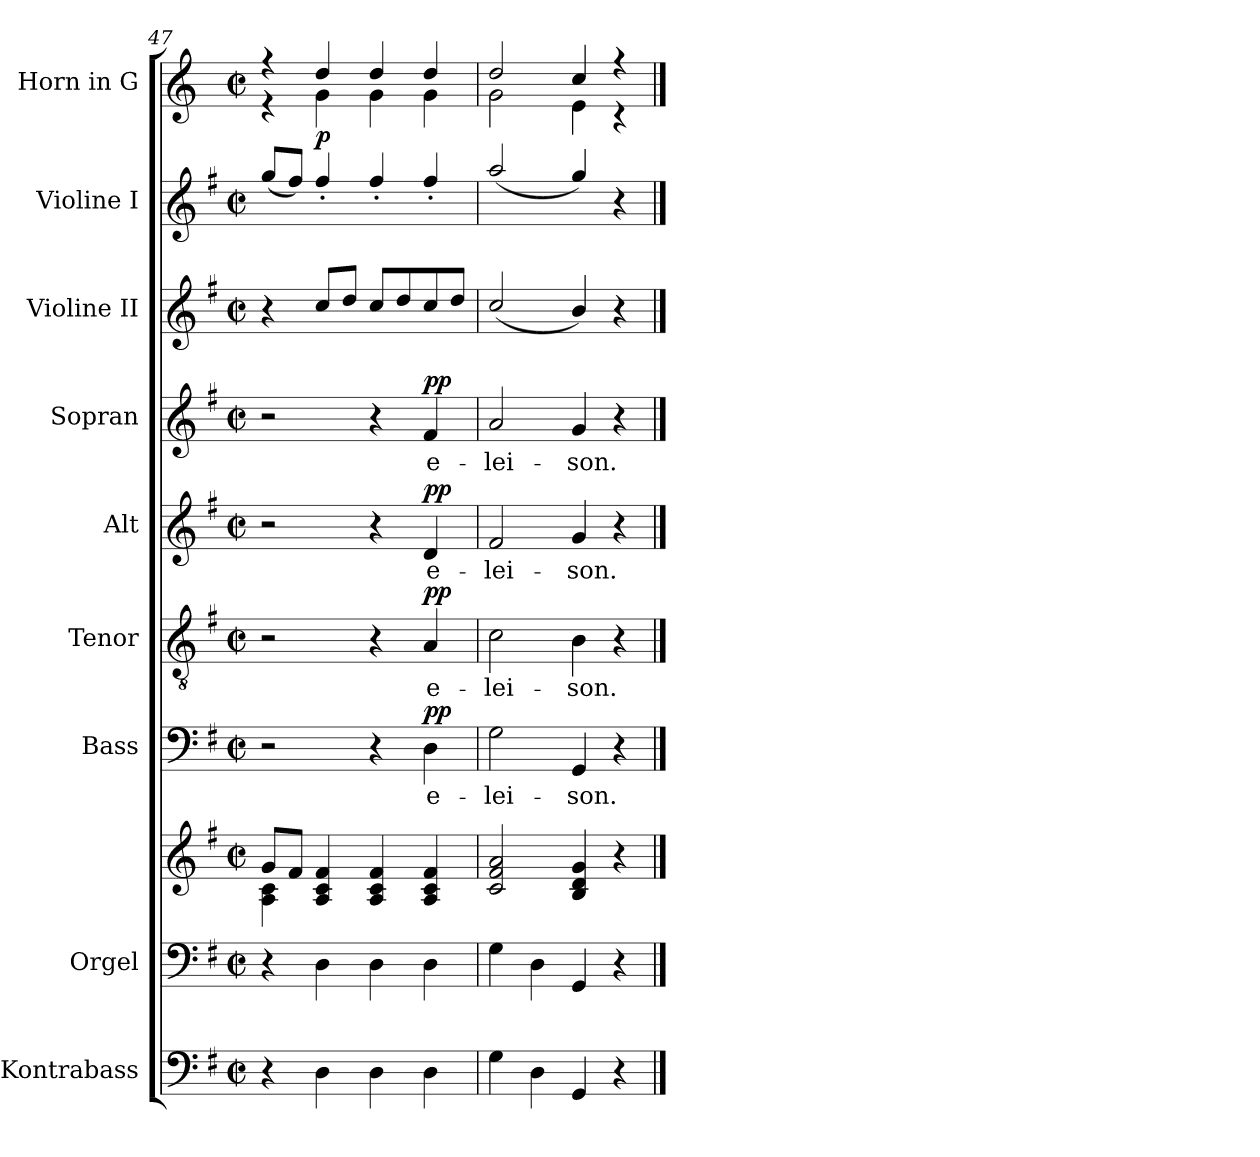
**kern	**kern	**kern	**kern	**text	**dynam	**kern	**text	**dynam	**kern	**text	**dynam	**kern	**text	**dynam	**kern	**kern	**kern	**dynam
*part9	*part8	*part8	*part7	*part7	*part7	*part6	*part6	*part6	*part5	*part5	*part5	*part4	*part4	*part4	*part3	*part2	*part1	*part1
*staff10	*staff9	*staff8	*staff7	*staff7	*staff7	*staff6	*staff6	*staff6	*staff5	*staff5	*staff5	*staff4	*staff4	*staff4	*staff3	*staff2	*staff1	*staff1
*I"Kontrabass	*I"Orgel	*	*I"Bass	*	*	*I"Tenor	*	*	*I"Alt	*	*	*I"Sopran	*	*	*I"Violine II	*I"Violine I	*I"Horn in G	*
*I'Kb.	*I'Org.	*	*I'B	*	*	*I'T	*	*	*I'A	*	*	*I'S	*	*	*I'Vl. II	*I'Vl. I	*I'Hrn.	*
*clefF4	*clefF4	*clefG2	*clefF4	*	*	*clefGv2	*	*	*clefG2	*	*	*clefG2	*	*	*clefG2	*clefG2	*clefG2	*
*ITrd7c12	*	*	*	*	*	*	*	*	*	*	*	*	*	*	*ITrd7c12	*ITrd7c12	*ITrd3c5	*
*k[f#]	*k[f#]	*k[f#]	*k[f#]	*	*	*k[f#]	*	*	*k[f#]	*	*	*k[f#]	*	*	*k[f#]	*k[f#]	*k[f#]	*
*G:	*G:	*G:	*G:	*	*	*G:	*	*	*G:	*	*	*G:	*	*	*G:	*G:	*G:	*
*M2/2	*M2/2	*M2/2	*M2/2	*	*	*M2/2	*	*	*M2/2	*	*	*M2/2	*	*	*M2/2	*M2/2	*M2/2	*
*met(c|)	*met(c|)	*met(c|)	*met(c|)	*	*	*met(c|)	*	*	*met(c|)	*	*	*met(c|)	*	*	*met(c|)	*met(c|)	*met(c|)	*
=47	=47	=47	=47	=47	=47	=47	=47	=47	=47	=47	=47	=47	=47	=47	=47	=47	=47	=47
*	*	*^	*	*	*	*	*	*	*	*	*	*	*	*	*	*	*^	*
4r	4r	8g/L	4A\ 4c\	2r	.	.	2r	.	.	2r	.	.	2r	.	.	4r	(<8g/L	4r	4r	.
.	.	8f#/J	.	.	.	.	.	.	.	.	.	.	.	.	.	.	8f#/J)	.	.	.
!	!	!	!	!	!	!	!	!	!	!	!	!	!	!	!	!	!	!	!	!LO:DY:b
4DD\	4D\	4A/ 4c/ 4f#/	2.ryy	.	.	.	.	.	.	.	.	.	.	.	.	8c/L	4f#'</	4a/	4d\	p
.	.	.	.	.	.	.	.	.	.	.	.	.	.	.	.	8d/J	.	.	.	.
4DD\	4D\	4A/ 4c/ 4f#/	.	4r	.	.	4r	.	.	4r	.	.	4r	.	.	8c/L	4f#'</	4a/	4d\	.
.	.	.	.	.	.	.	.	.	.	.	.	.	.	.	.	8d/	.	.	.	.
!	!	!	!	!	!LO:LY:b	!LO:DY:a	!	!LO:LY:b	!LO:DY:a	!	!LO:LY:b	!LO:DY:a	!	!LO:LY:b	!LO:DY:a	!	!	!	!	!
4DD\	4D\	4A/ 4c/ 4f#/	.	4D\	e-	pp	4A/	e-	pp	4d/	e-	pp	4f#/	e-	pp	8c/	4f#'</	4a/	4d\	.
.	.	.	.	.	.	.	.	.	.	.	.	.	.	.	.	8d/J	.	.	.	.
*	*	*v	*v	*	*	*	*	*	*	*	*	*	*	*	*	*	*	*	*	*
=48	=48	=48	=48	=48	=48	=48	=48	=48	=48	=48	=48	=48	=48	=48	=48	=48	=48	=48	=48
!	!	!	!	!LO:LY:b	!	!	!LO:LY:b	!	!	!LO:LY:b	!	!	!LO:LY:b	!	!	!	!	!	!
4GG\	4G\	2c/ 2f#/ 2a/	2G\	-lei-	.	2c\	-lei-	.	2f#/	-lei-	.	2a/	-lei-	.	(<2c/	(<2a/	2a/	2d\	.
4DD\	4D\	.	.	.	.	.	.	.	.	.	.	.	.	.	.	.	.	.	.
!	!	!	!	!LO:LY:b	!	!	!LO:LY:b	!	!	!LO:LY:b	!	!	!LO:LY:b	!	!	!	!	!	!
4GGG/	4GG/	4B/ 4d/ 4g/	4GG/	-son.	.	4B\	-son.	.	4g/	-son.	.	4g/	-son.	.	4B/)	4g/)	4g/	4B\	.
4r	4r	4r	4r	.	.	4r	.	.	4r	.	.	4r	.	.	4r	4r	4r	4r	.
*	*	*	*	*	*	*	*	*	*	*	*	*	*	*	*	*	*v	*v	*
==	==	==	==	==	==	==	==	==	==	==	==	==	==	==	==	==	==	==
*-	*-	*-	*-	*-	*-	*-	*-	*-	*-	*-	*-	*-	*-	*-	*-	*-	*-	*-
